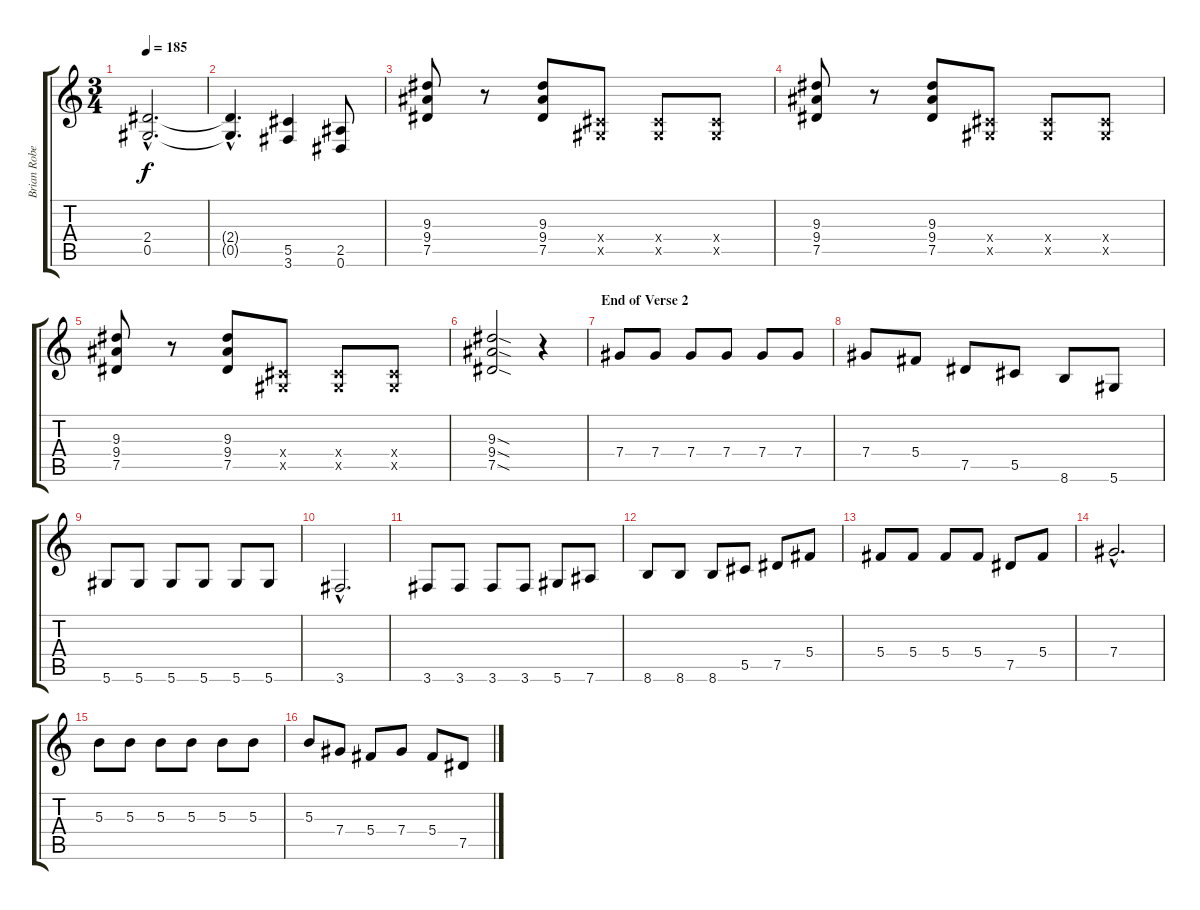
\track ("Brian Robertson" "Brian Robe") {instrument overdrivenguitar}
\staff {score tabs}
\tuning (Eb4 Bb3 Gb3 Db3 Ab2 Eb2) {hide}
\ts (3 4)
\tempo 185
\clef g2
\ks c
(2.4{hac} 0.5{hac}).2{d dy f} |
(2.4{hac t} 0.5{hac t}).4{d} (5.5 3.6).4 (2.5 0.6).8 |
(9.3 9.4 7.5).8 r.8 (9.3 9.4 7.5).8 (0.4{x} 0.5{x}).8 (0.4{x} 0.5{x}).8 (0.4{x} 0.5{x}).8 |
(9.3 9.4 7.5).8 r.8 (9.3 9.4 7.5).8 (0.4{x} 0.5{x}).8 (0.4{x} 0.5{x}).8 (0.4{x} 0.5{x}).8 |
(9.3 9.4 7.5).8 r.8 (9.3 9.4 7.5).8 (0.4{x} 0.5{x}).8 (0.4{x} 0.5{x}).8 (0.4{x} 0.5{x}).8 |
(9.3{sod} 9.4{sod} 7.5{sod}).2 r.4 |
\section ("" "End of Verse 2")
7.4.8 7.4.8 7.4.8 7.4.8 7.4.8 7.4.8 |
7.4.8 5.4.8 7.5.8 5.5.8 8.6.8 5.6.8 |
5.6.8 5.6.8 5.6.8 5.6.8 5.6.8 5.6.8 |
3.6{hac}.2{d} |
3.6.8 3.6.8 3.6.8 3.6.8 5.6.8 7.6.8 |
8.6.8 8.6.8 8.6.8 5.5.8 7.5.8 5.4.8 |
5.4.8 5.4.8 5.4.8 5.4.8 7.5.8 5.4.8 |
7.4{hac}.2{d} |
5.3.8 5.3.8 5.3.8 5.3.8 5.3.8 5.3.8 |
5.3.8 7.4.8 5.4.8 7.4.8 5.4.8 7.5.8
